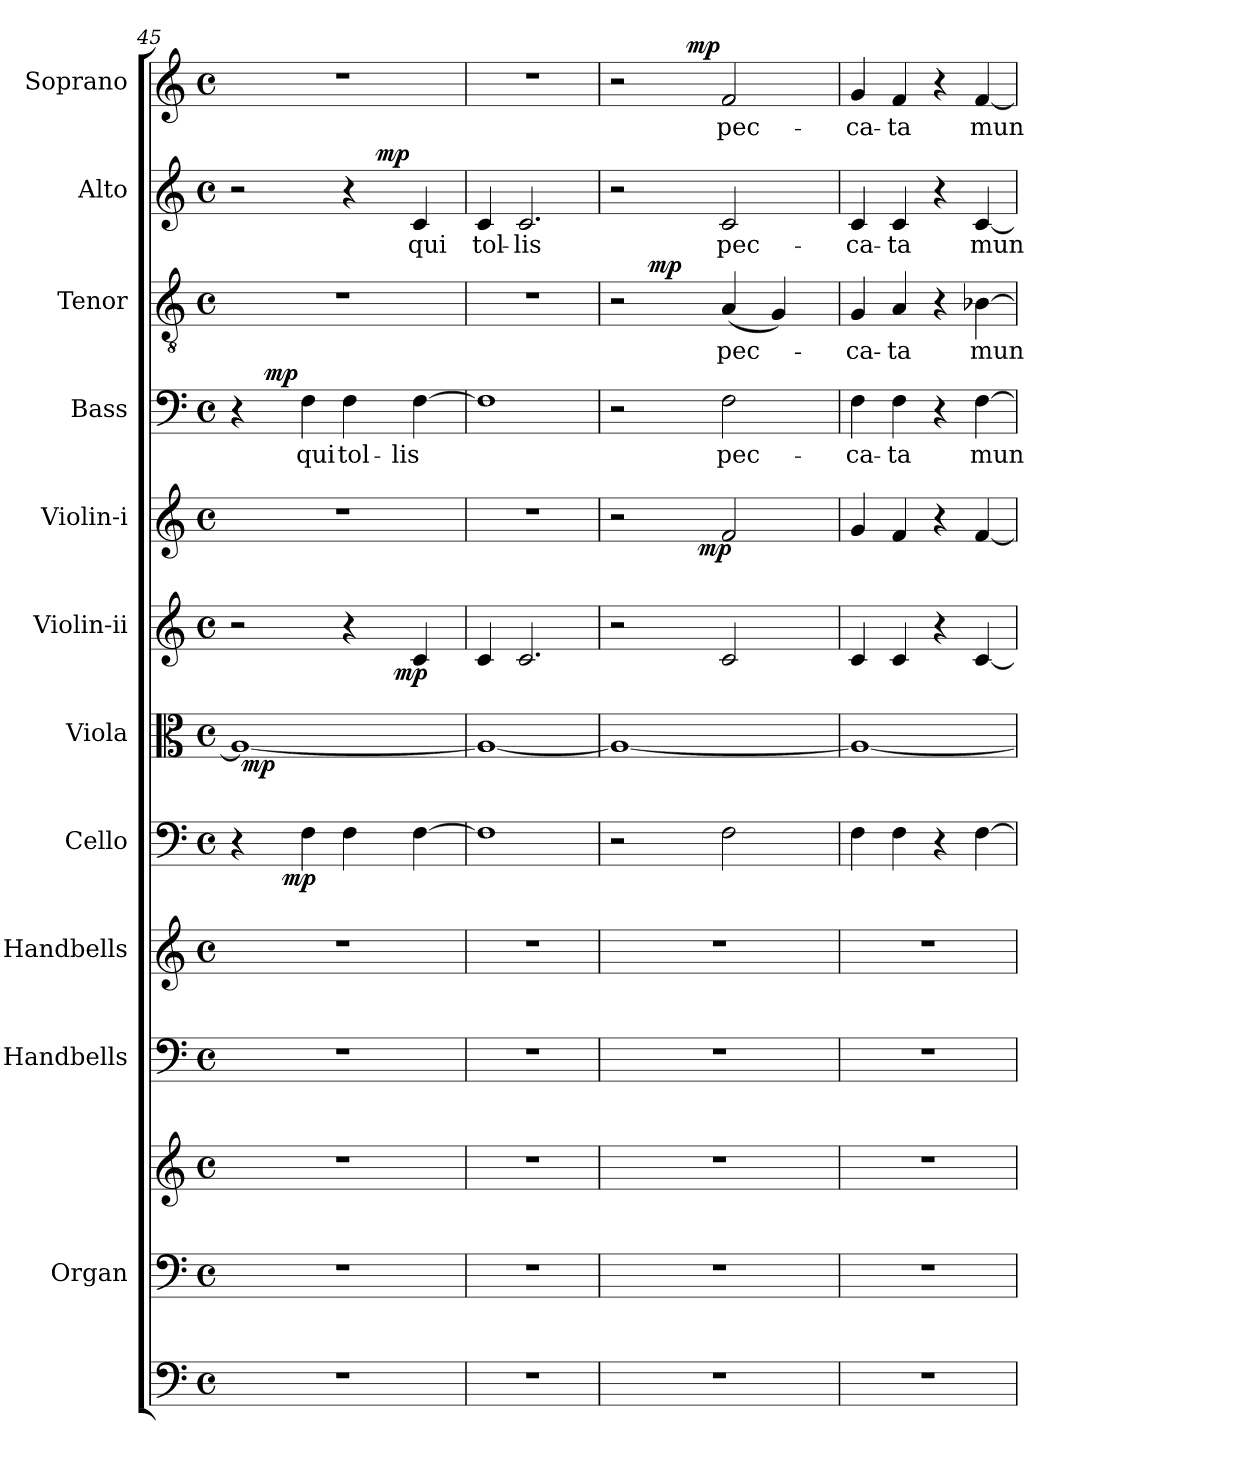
**kern	**kern	**kern	**kern	**kern	**kern	**dynam	**kern	**dynam	**kern	**dynam	**kern	**dynam	**kern	**text	**dynam	**kern	**text	**dynam	**kern	**text	**dynam	**kern	**text	**dynam
*part12	*part11	*part11	*part10	*part9	*part8	*part8	*part7	*part7	*part6	*part6	*part5	*part5	*part4	*part4	*part4	*part3	*part3	*part3	*part2	*part2	*part2	*part1	*part1	*part1
*staff13	*staff12	*staff11	*staff10	*staff9	*staff8	*staff8	*staff7	*staff7	*staff6	*staff6	*staff5	*staff5	*staff4	*staff4	*staff4	*staff3	*staff3	*staff3	*staff2	*staff2	*staff2	*staff1	*staff1	*staff1
*	*I"Organ	*	*I"Handbells	*I"Handbells	*I"Cello	*	*I"Viola	*	*I"Violin-ii	*	*I"Violin-i	*	*I"Bass	*	*	*I"Tenor	*	*	*I"Alto	*	*	*I"Soprano	*	*
*	*	*	*	*	*	*	*I'Vla.	*	*I'Vln.-ii	*	*I'Vln.-i	*	*I'B	*	*	*I'T	*	*	*I'A	*	*	*I'S	*	*
!!LO:PB:g=z
*clefF4	*clefF4	*clefG2	*clefF4	*clefG2	*clefF4	*	*clefC3	*	*clefG2	*	*clefG2	*	*clefF4	*	*	*clefGv2	*	*	*clefG2	*	*	*clefG2	*	*
*k[]	*k[]	*k[]	*k[]	*k[]	*k[]	*	*k[]	*	*k[]	*	*k[]	*	*k[]	*	*	*k[]	*	*	*k[]	*	*	*k[]	*	*
*C:	*C:	*C:	*C:	*C:	*C:	*	*C:	*	*C:	*	*C:	*	*C:	*	*	*C:	*	*	*C:	*	*	*C:	*	*
*M4/4	*M4/4	*M4/4	*M4/4	*M4/4	*M4/4	*	*M4/4	*	*M4/4	*	*M4/4	*	*M4/4	*	*	*M4/4	*	*	*M4/4	*	*	*M4/4	*	*
*met(c)	*met(c)	*met(c)	*met(c)	*met(c)	*met(c)	*	*met(c)	*	*met(c)	*	*met(c)	*	*met(c)	*	*	*met(c)	*	*	*met(c)	*	*	*met(c)	*	*
=45	=45	=45	=45	=45	=45	=45	=45	=45	=45	=45	=45	=45	=45	=45	=45	=45	=45	=45	=45	=45	=45	=45	=45	=45
*	*	*	*	*	*^	*	*^	*	*^	*	*	*	*^	*	*	*	*	*	*^	*	*	*	*	*
1r	1r	1r	1r	1r	4r	8.ryy	.	1A_	32ryy	.	2r	2ryy	.	1r	.	4r	8ryy	.	.	1r	.	.	2r	2ryy	.	.	1r	.	.
!	!	!	!	!	!	!	!	!	!	!LO:DY:b	!	!	!	!	!	!	!	!	!	!	!	!	!	!	!	!	!	!	!
.	.	.	.	.	.	.	.	.	2ryy	mp	.	.	.	.	.	.	.	.	.	.	.	.	.	.	.	.	.	.	.
!	!	!	!	!	!	!	!	!	!	!	!	!	!	!	!	!	!	!	!LO:DY:a	!	!	!	!	!	!	!	!	!	!
.	.	.	.	.	.	.	.	.	.	.	.	.	.	.	.	.	2..ryy	.	mp	.	.	.	.	.	.	.	.	.	.
!	!	!	!	!	!	!	!LO:DY:b	!	!	!	!	!	!	!	!	!	!	!	!	!	!	!	!	!	!	!	!	!	!
.	.	.	.	.	.	2ryy	mp	.	.	.	.	.	.	.	.	.	.	.	.	.	.	.	.	.	.	.	.	.	.
!	!	!	!	!	!	!	!	!	!	!	!	!	!	!	!	!	!	!LO:LY:b	!	!	!	!	!	!	!	!	!	!	!
.	.	.	.	.	4F\	.	.	.	.	.	.	.	.	.	.	4F\	.	qui	.	.	.	.	.	.	.	.	.	.	.
!	!	!	!	!	!	!	!	!	!	!	!	!	!	!	!	!	!	!LO:LY:b	!	!	!	!	!	!	!	!	!	!	!
.	.	.	.	.	4F\	.	.	.	.	.	4r	8.ryy	.	.	.	4F\	.	tol-	.	.	.	.	4r	8ryy	.	.	.	.	.
.	.	.	.	.	.	.	.	.	4...ryy	.	.	.	.	.	.	.	.	.	.	.	.	.	.	.	.	.	.	.	.
!	!	!	!	!	!	!	!	!	!	!	!	!	!	!	!	!	!	!	!	!	!	!	!	!	!	!LO:DY:a	!	!	!
.	.	.	.	.	.	.	.	.	.	.	.	.	.	.	.	.	.	.	.	.	.	.	.	4.ryy	.	mp	.	.	.
!	!	!	!	!	!	!	!	!	!	!	!	!	!LO:DY:b	!	!	!	!	!	!	!	!	!	!	!	!	!	!	!	!
.	.	.	.	.	.	4ryy	.	.	.	.	.	4ryy	mp	.	.	.	.	.	.	.	.	.	.	.	.	.	.	.	.
!	!	!	!	!	!	!	!	!	!	!	!	!	!	!	!	!	!	!LO:LY:b	!	!	!	!	!	!	!LO:LY:b	!	!	!	!
.	.	.	.	.	[>4F\	.	.	.	.	.	4c/	.	.	.	.	[>4F\	.	-lis	.	.	.	.	4c/	.	qui	.	.	.	.
.	.	.	.	.	.	16ryy	.	.	.	.	.	16ryy	.	.	.	.	.	.	.	.	.	.	.	.	.	.	.	.	.
=46	=46	=46	=46	=46	=46	=46	=46	=46	=46	=46	=46	=46	=46	=46	=46	=46	=46	=46	=46	=46	=46	=46	=46	=46	=46	=46	=46	=46	=46
!	!	!	!	!	!	!	!	!	!	!	!	!	!	!	!	!	!	!	!	!	!	!	!	!	!LO:LY:b	!	!	!	!
*	*	*	*	*	*v	*v	*	*	*	*	*v	*v	*	*	*	*v	*v	*	*	*	*	*	*v	*v	*	*	*	*	*
*	*	*	*	*	*	*	*v	*v	*	*	*	*	*	*	*	*	*	*	*	*	*	*	*	*	*
1r	1r	1r	1r	1r	1F]	.	1A_	.	4c/	.	1r	.	1F]	.	.	1r	.	.	4c/	tol-	.	1r	.	.
!	!	!	!	!	!	!	!	!	!	!	!	!	!	!	!	!	!	!	!	!LO:LY:b:rj	!	!	!	!
.	.	.	.	.	.	.	.	.	2.c/	.	.	.	.	.	.	.	.	.	2.c/	-lis	.	.	.	.
=47	=47	=47	=47	=47	=47	=47	=47	=47	=47	=47	=47	=47	=47	=47	=47	=47	=47	=47	=47	=47	=47	=47	=47	=47
*	*	*	*	*	*	*	*	*	*	*	*^	*	*	*	*	*^	*	*	*	*	*	*^	*	*
1r	1r	1r	1r	1r	2r	.	1A_	.	2r	.	2r	4ryy	.	2r	.	.	2r	8..ryy	.	.	2r	.	.	2r	4.ryy	.	.
!	!	!	!	!	!	!	!	!	!	!	!	!	!	!	!	!	!	!	!	!LO:DY:a	!	!	!	!	!	!	!
.	.	.	.	.	.	.	.	.	.	.	.	.	.	.	.	.	.	2ryy	.	mp	.	.	.	.	.	.	.
.	.	.	.	.	.	.	.	.	.	.	.	8ryy	.	.	.	.	.	.	.	.	.	.	.	.	.	.	.
!	!	!	!	!	!	!	!	!	!	!	!	!	!	!	!	!	!	!	!	!	!	!	!	!	!	!	!LO:DY:a
.	.	.	.	.	.	.	.	.	.	.	.	32ryy	.	.	.	.	.	.	.	.	.	.	.	.	2ryy	.	mp
!	!	!	!	!	!	!	!	!	!	!	!	!	!LO:DY:b	!	!	!	!	!	!	!	!	!	!	!	!	!	!
.	.	.	.	.	.	.	.	.	.	.	.	2ryy	mp	.	.	.	.	.	.	.	.	.	.	.	.	.	.
!	!	!	!	!	!	!	!	!	!	!	!	!	!	!	!LO:LY:b	!	!	!	!LO:LY:b	!	!	!LO:LY:b	!	!	!	!LO:LY:b	!
.	.	.	.	.	2F\	.	.	.	2c/	.	2f/	.	.	2F\	pec-	.	(<4A/	.	pec-	.	2c/	pec-	.	2f/	.	pec-	.
.	.	.	.	.	.	.	.	.	.	.	.	.	.	.	.	.	.	4ryy	.	.	.	.	.	.	.	.	.
.	.	.	.	.	.	.	.	.	.	.	.	.	.	.	.	.	4G/)	.	.	.	.	.	.	.	.	.	.
.	.	.	.	.	.	.	.	.	.	.	.	.	.	.	.	.	.	.	.	.	.	.	.	.	8ryy	.	.
.	.	.	.	.	.	.	.	.	.	.	.	16.ryy	.	.	.	.	.	.	.	.	.	.	.	.	.	.	.
.	.	.	.	.	.	.	.	.	.	.	.	.	.	.	.	.	.	32ryy	.	.	.	.	.	.	.	.	.
=48	=48	=48	=48	=48	=48	=48	=48	=48	=48	=48	=48	=48	=48	=48	=48	=48	=48	=48	=48	=48	=48	=48	=48	=48	=48	=48	=48
!	!	!	!	!	!	!	!	!	!	!	!	!	!	!	!LO:LY:b	!	!	!	!LO:LY:b	!	!	!LO:LY:b	!	!	!	!LO:LY:b	!
*	*	*	*	*	*	*	*	*	*	*	*v	*v	*	*	*	*	*v	*v	*	*	*	*	*	*v	*v	*	*
1r	1r	1r	1r	1r	4F\	.	1A_	.	4c/	.	4g/	.	4F\	-ca-	.	4G/	-ca-	.	4c/	-ca-	.	4g/	-ca-	.
!	!	!	!	!	!	!	!	!	!	!	!	!	!	!LO:LY:b	!	!	!LO:LY:b	!	!	!LO:LY:b	!	!	!LO:LY:b	!
.	.	.	.	.	4F\	.	.	.	4c/	.	4f/	.	4F\	-ta	.	4A/	-ta	.	4c/	-ta	.	4f/	-ta	.
.	.	.	.	.	4r	.	.	.	4r	.	4r	.	4r	.	.	4r	.	.	4r	.	.	4r	.	.
!	!	!	!	!	!	!	!	!	!	!	!	!	!	!LO:LY:b	!	!	!LO:LY:b	!	!	!LO:LY:b	!	!	!LO:LY:b	!
.	.	.	.	.	[>4F\	.	.	.	[<4c/	.	[<4f/	.	[>4F\	mun-	.	[>4B-X\	mun-	.	[<4c/	mun-	.	[<4f/	mun-	.
=	=	=	=	=	=	=	=	=	=	=	=	=	=	=	=	=	=	=	=	=	=	=	=	=
*-	*-	*-	*-	*-	*-	*-	*-	*-	*-	*-	*-	*-	*-	*-	*-	*-	*-	*-	*-	*-	*-	*-	*-	*-
